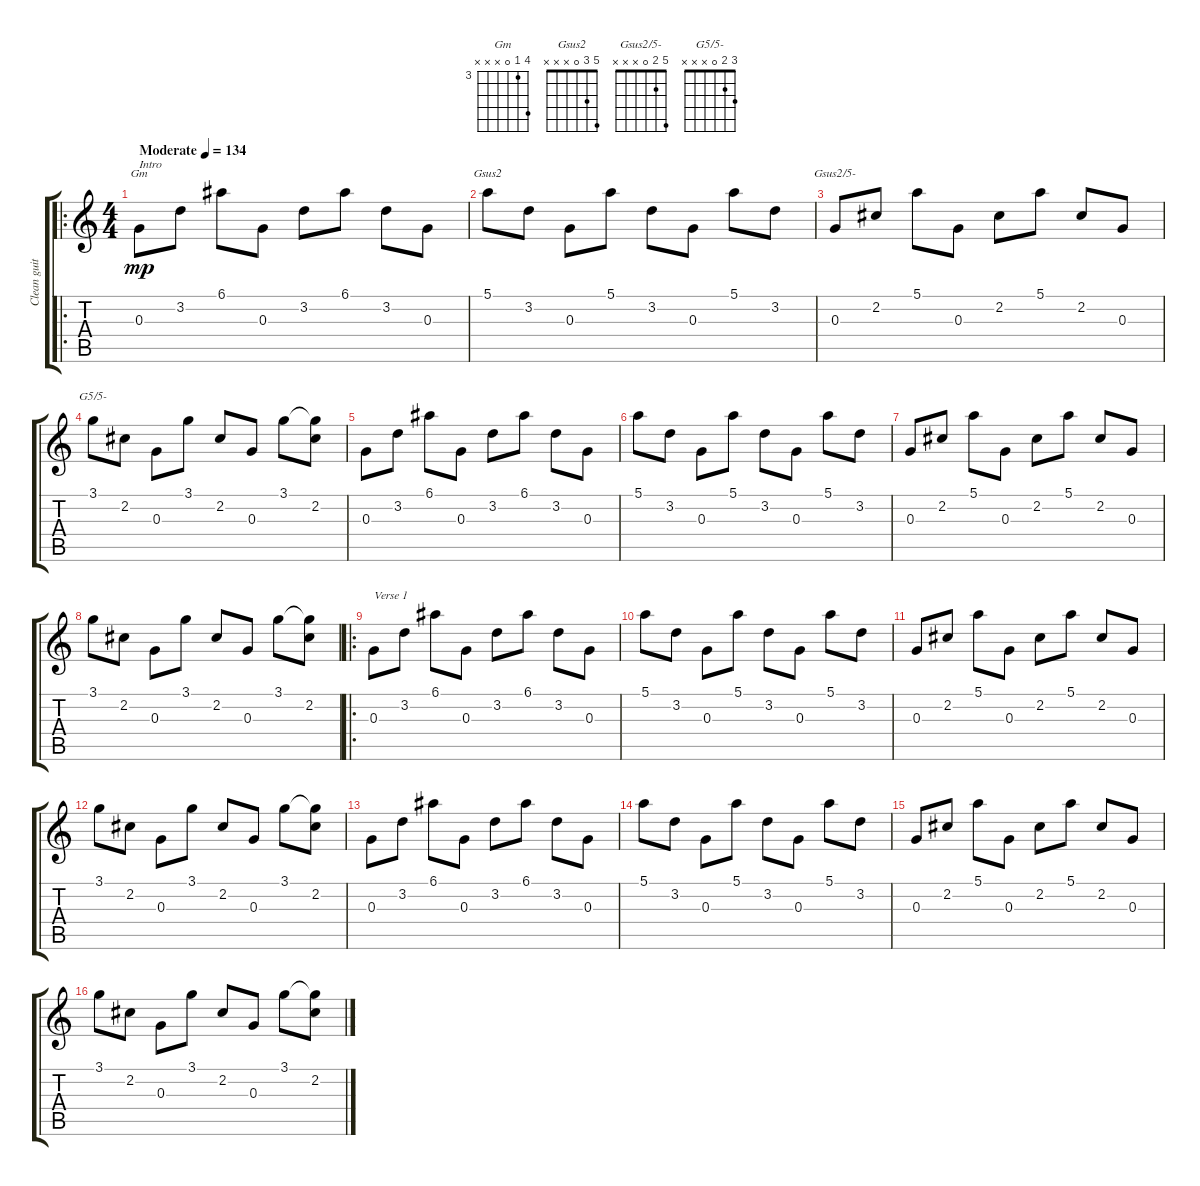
\track ("Clean guitar" "Clean guit") {instrument acousticguitarsteel}
\staff {score tabs}
\tuning (E4 B3 G3 D3 A2 E2) {hide}
\chord ("Gm" 6 3 0 x x x) {firstfret 3}
\chord ("Gsus2" 5 3 0 x x x)
\chord ("Gsus2/5-" 5 2 0 x x x)
\chord ("G5/5-" 3 2 0 x x x)
\ro
\ts (4 4)
\tempo (134 "Moderate")
\clef g2
\ks c
0.3.8{ch "Gm" txt "Intro" dy mp instrument acousticguitarsteel} 3.2.8 6.1.8 0.3.8 3.2.8 6.1.8 3.2.8 0.3.8 |
5.1.8{ch "Gsus2"} 3.2.8 0.3.8 5.1.8 3.2.8 0.3.8 5.1.8 3.2.8 |
0.3.8{ch "Gsus2/5-"} 2.2.8 5.1.8 0.3.8 2.2.8 5.1.8 2.2.8 0.3.8 |
3.1.8{ch "G5/5-"} 2.2.8 0.3.8 3.1.8 2.2.8 0.3.8 3.1.8 (3.1{t} 2.2).8 |
0.3.8 3.2.8 6.1.8 0.3.8 3.2.8 6.1.8 3.2.8 0.3.8 |
5.1.8 3.2.8 0.3.8 5.1.8 3.2.8 0.3.8 5.1.8 3.2.8 |
0.3.8 2.2.8 5.1.8 0.3.8 2.2.8 5.1.8 2.2.8 0.3.8 |
3.1.8 2.2.8 0.3.8 3.1.8 2.2.8 0.3.8 3.1.8 (3.1{t} 2.2).8 |
\ro
0.3.8{txt "Verse 1"} 3.2.8 6.1.8 0.3.8 3.2.8 6.1.8 3.2.8 0.3.8 |
5.1.8 3.2.8 0.3.8 5.1.8 3.2.8 0.3.8 5.1.8 3.2.8 |
0.3.8 2.2.8 5.1.8 0.3.8 2.2.8 5.1.8 2.2.8 0.3.8 |
3.1.8 2.2.8 0.3.8 3.1.8 2.2.8 0.3.8 3.1.8 (3.1{t} 2.2).8 |
0.3.8 3.2.8 6.1.8 0.3.8 3.2.8 6.1.8 3.2.8 0.3.8 |
5.1.8 3.2.8 0.3.8 5.1.8 3.2.8 0.3.8 5.1.8 3.2.8 |
0.3.8 2.2.8 5.1.8 0.3.8 2.2.8 5.1.8 2.2.8 0.3.8 |
3.1.8 2.2.8 0.3.8 3.1.8 2.2.8 0.3.8 3.1.8 (3.1{t} 2.2).8
